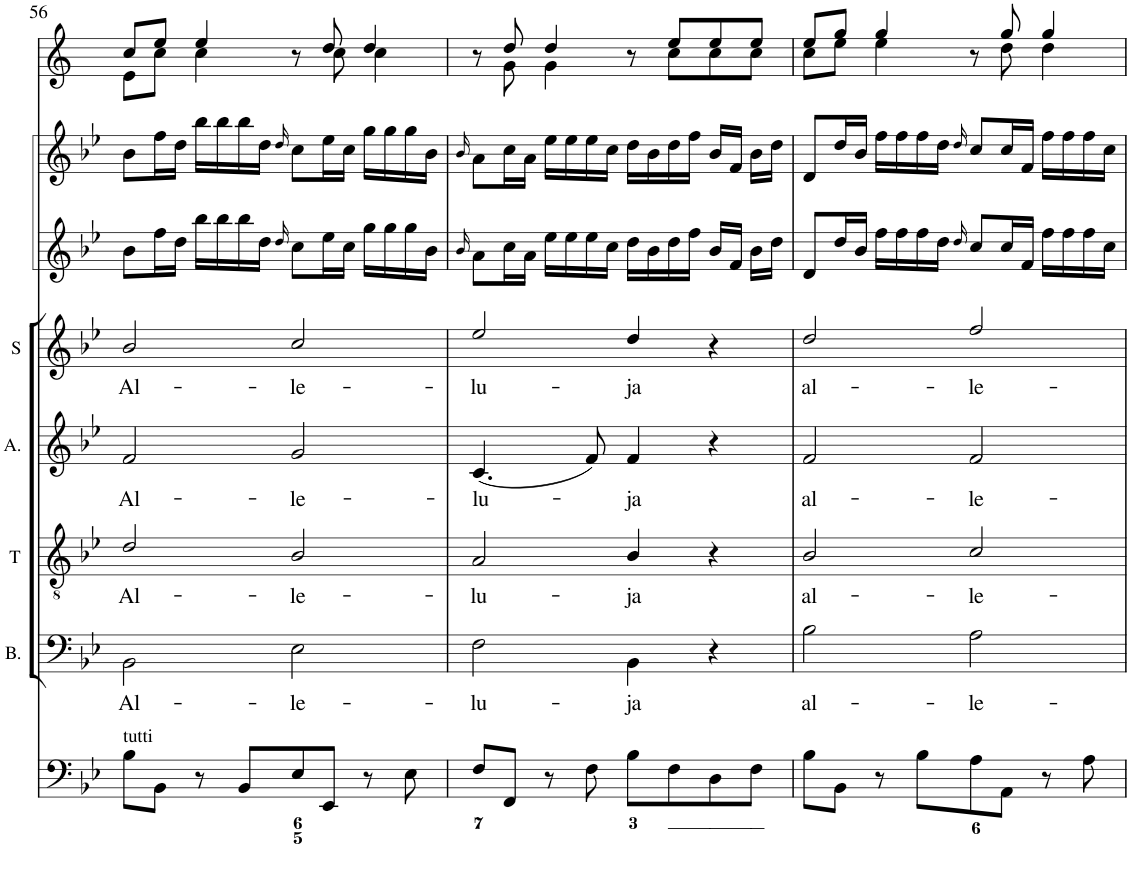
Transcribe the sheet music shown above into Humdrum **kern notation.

**kern	**kern	**text	**kern	**text	**kern	**text	**kern	**text	**kern	**kern	**kern
*part8	*part7	*part7	*part6	*part6	*part5	*part5	*part4	*part4	*part3	*part2	*part1
*staff8	*staff7	*staff7	*staff6	*staff6	*staff5	*staff5	*staff4	*staff4	*staff3	*staff2	*staff1
*I"Organ	*I"Basse	*	*I"Tenor	*	*I"Alto	*	*I"Soprane	*	*I"Violino 2	*I"Violino 1	*I"Clarini in B[b]
*	*I'B.	*	*I'T	*	*I'A.	*	*I'S	*	*I'Vln	*I'Vln	*
!!LO:PB:g=z
*clefF4	*clefF4	*	*clefGv2	*	*clefG2	*	*clefG2	*	*clefG2	*clefG2	*clefG2
*	*	*	*	*	*	*	*	*	*	*	*Trd1c2
*k[b-e-]	*k[b-e-]	*	*k[b-e-]	*	*k[b-e-]	*	*k[b-e-]	*	*k[b-e-]	*k[b-e-]	*k[]
*M4/4	*M4/4	*	*M4/4	*	*M4/4	*	*M4/4	*	*M4/4	*M4/4	*M4/4
*met(c)	*met(c)	*	*met(c)	*	*met(c)	*	*met(c)	*	*met(c)	*met(c)	*met(c)
=56	=56	=56	=56	=56	=56	=56	=56	=56	=56	=56	=56
!LO:TX:a:t=tutti	!	!	!	!	!	!	!	!	!	!	!
!	!	!LO:LY:b	!	!LO:LY:b	!	!LO:LY:b	!	!LO:LY:b	!	!	!
*	*	*	*	*	*	*	*	*	*	*	*^
8B-\L	2BB-\	Al-	2d/	Al-	2f/	Al-	2b-/	Al-	8b-\L	8b-\L	8cc/L	8e\L
8BB-\J	.	.	.	.	.	.	.	.	16ff\L	16ff\L	8ee/J	8cc\J
.	.	.	.	.	.	.	.	.	16dd\JJ	16dd\JJ	.	.
8r	.	.	.	.	.	.	.	.	16bb-\LL	16bb-\LL	4ee/	4cc\
.	.	.	.	.	.	.	.	.	16bb-\	16bb-\	.	.
8BB-/L	.	.	.	.	.	.	.	.	16bb-\	16bb-\	.	.
.	.	.	.	.	.	.	.	.	16dd\JJ	16dd\JJ	.	.
.	.	.	.	.	.	.	.	.	16qdd/	16qdd/	.	.
!	!	!LO:LY:b	!	!LO:LY:b	!	!LO:LY:b	!	!LO:LY:b	!	!	!	!
8E-/	2E-\	-le-	2B-/	-le-	2g/	-le-	2cc/	-le-	8cc\L	8cc\L	8r	8ryy
8EE-/J	.	.	.	.	.	.	.	.	16ee-\L	16ee-\L	8dd/	8cc\
.	.	.	.	.	.	.	.	.	16cc\JJ	16cc\JJ	.	.
8r	.	.	.	.	.	.	.	.	16gg\LL	16gg\LL	4dd/	4cc\
.	.	.	.	.	.	.	.	.	16gg\	16gg\	.	.
8E-\	.	.	.	.	.	.	.	.	16gg\	16gg\	.	.
.	.	.	.	.	.	.	.	.	16b-\JJ	16b-\JJ	.	.
=57	=57	=57	=57	=57	=57	=57	=57	=57	=57	=57	=57	=57
.	.	.	.	.	.	.	.	.	16qb-/	16qb-/	.	.
!	!	!LO:LY:b	!	!LO:LY:b	!	!LO:LY:b	!	!LO:LY:b	!	!	!	!
8F/L	2F\	-lu-	2A/	-lu-	(4.c/	-lu-	2ee-/	-lu-	8a\L	8a\L	8r	8ryy
8FF/J	.	.	.	.	.	.	.	.	16cc\L	16cc\L	8dd/	8g\
.	.	.	.	.	.	.	.	.	16a\JJ	16a\JJ	.	.
8r	.	.	.	.	.	.	.	.	16ee-\LL	16ee-\LL	4dd/	4g\
.	.	.	.	.	.	.	.	.	16ee-\	16ee-\	.	.
8F\	.	.	.	.	8f/)	.	.	.	16ee-\	16ee-\	.	.
.	.	.	.	.	.	.	.	.	16cc\JJ	16cc\JJ	.	.
!	!	!LO:LY:b	!	!LO:LY:b	!	!LO:LY:b	!	!LO:LY:b	!	!	!	!
8B-\L	4BB-\	-ja	4B-/	-ja	4f/	-ja	4dd/	-ja	16dd\LL	16dd\LL	8r	8ryy
.	.	.	.	.	.	.	.	.	16b-\	16b-\	.	.
8F\	.	.	.	.	.	.	.	.	16dd\	16dd\	8ee/L	8cc\L
.	.	.	.	.	.	.	.	.	16ff\JJ	16ff\JJ	.	.
8D\	4r	.	4r	.	4r	.	4r	.	16b-/LL	16b-/LL	8ee/	8cc\
.	.	.	.	.	.	.	.	.	16f/JJ	16f/JJ	.	.
8F\J	.	.	.	.	.	.	.	.	16b-\LL	16b-\LL	8ee/J	8cc\J
.	.	.	.	.	.	.	.	.	16dd\JJ	16dd\JJ	.	.
=58	=58	=58	=58	=58	=58	=58	=58	=58	=58	=58	=58	=58
!	!	!LO:LY:b	!	!LO:LY:b	!	!LO:LY:b	!	!LO:LY:b	!	!	!	!
8B-\L	2B-\	al-	2B-/	al-	2f/	al-	2dd/	al-	8d/L	8d/L	8ee/L	8cc\L
8BB-\J	.	.	.	.	.	.	.	.	16dd/L	16dd/L	8gg/J	8ee\J
.	.	.	.	.	.	.	.	.	16b-/JJ	16b-/JJ	.	.
8r	.	.	.	.	.	.	.	.	16ff\LL	16ff\LL	4gg/	4ee\
.	.	.	.	.	.	.	.	.	16ff\	16ff\	.	.
8B-\L	.	.	.	.	.	.	.	.	16ff\	16ff\	.	.
.	.	.	.	.	.	.	.	.	16dd\JJ	16dd\JJ	.	.
.	.	.	.	.	.	.	.	.	16qdd/	16qdd/	.	.
!	!	!LO:LY:b	!	!LO:LY:b	!	!LO:LY:b	!	!LO:LY:b	!	!	!	!
8A\	2A\	-le-	2c/	-le-	2f/	-le-	2ff/	-le-	8cc/L	8cc/L	8r	8ryy
8AA\J	.	.	.	.	.	.	.	.	16cc/L	16cc/L	8gg/	8dd\
.	.	.	.	.	.	.	.	.	16f/JJ	16f/JJ	.	.
8r	.	.	.	.	.	.	.	.	16ff\LL	16ff\LL	4gg/	4dd\
.	.	.	.	.	.	.	.	.	16ff\	16ff\	.	.
8A\	.	.	.	.	.	.	.	.	16ff\	16ff\	.	.
.	.	.	.	.	.	.	.	.	16cc\JJ	16cc\JJ	.	.
*	*	*	*	*	*	*	*	*	*	*	*v	*v
=	=	=	=	=	=	=	=	=	=	=	=
*-	*-	*-	*-	*-	*-	*-	*-	*-	*-	*-	*-
